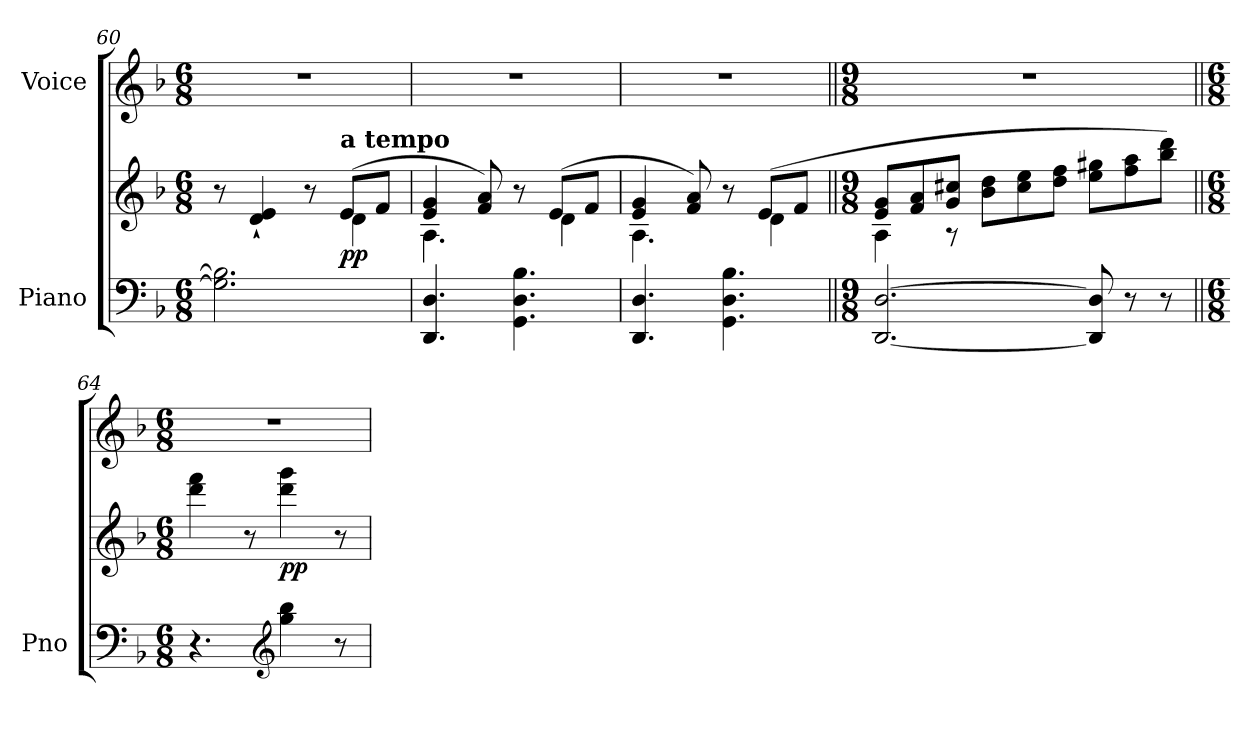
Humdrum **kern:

**kern	**kern	**dynam	**kern
*part2	*part2	*part2	*part1
*staff3	*staff2	*staff2/3	*staff1
*I"Piano	*	*	*I"Voice
*I'Pno	*	*	*
*clefF4	*clefG2	*	*clefG2
*k[b-]	*k[b-]	*	*k[b-]
*M6/8	*M6/8	*	*M6/8
=60	=60	=60	=60
*	*^	*	*
2.G\] 2.B-\]	8r	4.ryy	.	2.r
.	4d/`< 4e/`<	.	.	.
.	8r	8ryy	.	.
!	!LO:TX:a:B:t=a tempo	!	!	!
!	!	!	!LO:DY:b	!
.	(8e/L	4d\	pp	.
.	8f/J	.	.	.
=61	=61	=61	=61	=61
4.DD/ 4.D/	4e/ 4g/	4.A\	.	2.r
.	8f/ 8a/)	.	.	.
4.GG\ 4.D\ 4.B-\	8r	8ryy	.	.
.	(8e/L	4d\	.	.
.	8f/J	.	.	.
=62	=62	=62	=62	=62
4.DD/ 4.D/	4e/ 4g/	4.A\	.	2.r
.	8f/ 8a/)	.	.	.
4.GG\ 4.D\ 4.B-\	8r	8ryy	.	.
.	(8e/L	4d\	.	.
.	8f/J	.	.	.
=63||	=63||	=63||	=63||	=63||
*M9/8	*M9/8	*	*	*M9/8
[2.DD/ [2.D/	8e/ 8g/L	4A\	.	8%9r
!	!	!	!LO:DY:b	!
!	!	!	!LO:DY:n=1:b	!
.	8f/ 8a/	.	other-dynamics p	.
.	8g/ 8cc#X/J	8r	.	.
.	8b-\ 8dd\L	2.ryy	.	.
.	8cc#\ 8ee\	.	.	.
.	8dd\ 8ff\J	.	.	.
8DD/] 8D/]	8ee\ 8gg#X\L	.	.	.
8r	8ff\ 8aa\	.	.	.
8r	8bb-\ 8ddd\J)	.	.	.
*	*v	*v	*	*
=64||	=64||	=64||	=64||
*M6/8	*M6/8	*	*M6/8
4.r	4ddd\ 4fff\	.	2.r
.	8r	.	.
*clefG2	*	*	*
!	!	!LO:DY:b	!
4gg\ 4bb-\	4ddd\ 4ggg\	pp	.
8r	8r	.	.
=	=	=	=
*-	*-	*-	*-
